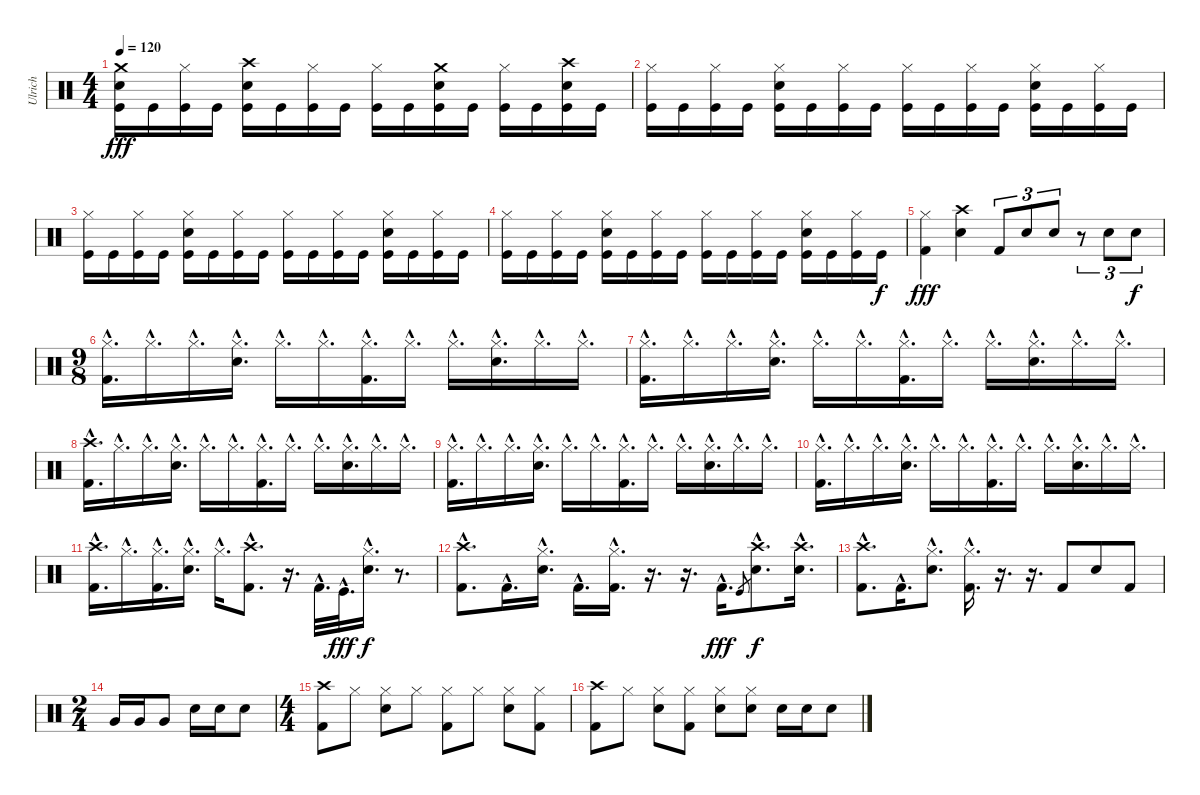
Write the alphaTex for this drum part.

\track ("Ulrich" "Ulrich") {instrument percussion}
\staff {score}
\articulation defaults
\ts (4 4)
\tempo 120
\clef neutral
\ks c
("Crash medium (hit)" "Kick (hit)" "Electric Snare (hit)").16{dy fff} "Kick (hit)".16 ("Hi-Hat (closed)" "Kick (hit)").16 "Kick (hit)".16 ("Crash high (hit)" "Kick (hit)" "Electric Snare (hit)").16 "Kick (hit)".16 ("Hi-Hat (closed)" "Kick (hit)").16 "Kick (hit)".16 ("Hi-Hat (closed)" "Kick (hit)").16 "Kick (hit)".16 ("Crash medium (hit)" "Kick (hit)" "Electric Snare (hit)").16 "Kick (hit)".16 ("Hi-Hat (closed)" "Kick (hit)").16 "Kick (hit)".16 ("Crash high (hit)" "Kick (hit)" "Electric Snare (hit)").16 "Kick (hit)".16 |
("Hi-Hat (closed)" "Kick (hit)").16 "Kick (hit)".16 ("Hi-Hat (closed)" "Kick (hit)").16 "Kick (hit)".16 ("Hi-Hat (closed)" "Kick (hit)" "Electric Snare (hit)").16 "Kick (hit)".16 ("Hi-Hat (closed)" "Kick (hit)").16 "Kick (hit)".16 ("Hi-Hat (closed)" "Kick (hit)").16 "Kick (hit)".16 ("Hi-Hat (closed)" "Kick (hit)").16 "Kick (hit)".16 ("Hi-Hat (closed)" "Kick (hit)" "Electric Snare (hit)").16 "Kick (hit)".16 ("Hi-Hat (closed)" "Kick (hit)").16 "Kick (hit)".16 |
("Hi-Hat (closed)" "Kick (hit)").16 "Kick (hit)".16 ("Hi-Hat (closed)" "Kick (hit)").16 "Kick (hit)".16 ("Hi-Hat (closed)" "Kick (hit)" "Electric Snare (hit)").16 "Kick (hit)".16 ("Hi-Hat (closed)" "Kick (hit)").16 "Kick (hit)".16 ("Hi-Hat (closed)" "Kick (hit)").16 "Kick (hit)".16 ("Hi-Hat (closed)" "Kick (hit)").16 "Kick (hit)".16 ("Hi-Hat (closed)" "Kick (hit)" "Electric Snare (hit)").16 "Kick (hit)".16 ("Hi-Hat (closed)" "Kick (hit)").16 "Kick (hit)".16 |
("Hi-Hat (closed)" "Kick (hit)").16 "Kick (hit)".16 ("Hi-Hat (closed)" "Kick (hit)").16 "Kick (hit)".16 ("Hi-Hat (closed)" "Kick (hit)" "Electric Snare (hit)").16 "Kick (hit)".16 ("Hi-Hat (closed)" "Kick (hit)").16 "Kick (hit)".16 ("Hi-Hat (closed)" "Kick (hit)").16 "Kick (hit)".16 ("Hi-Hat (closed)" "Kick (hit)").16 "Kick (hit)".16 ("Hi-Hat (closed)" "Kick (hit)" "Electric Snare (hit)").16 "Kick (hit)".16 ("Hi-Hat (closed)" "Kick (hit)").16 "Kick (hit)".16{dy f} |
("Hi-Hat (closed)" "Kick (hit) 2").4{dy fff} ("Crash high (hit)" "Electric Snare (hit)").4 "Kick (hit) 2".8{tu (3 2)} "Electric Snare (hit)".8{tu (3 2)} "Electric Snare (hit)".8{tu (3 2)} r.8{tu (3 2)} "Electric Snare (hit)".8{tu (3 2)} "Electric Snare (hit)".8{tu (3 2) dy f} |
\ts (9 8)
("Hi-Hat (closed)"{hac} "Kick (hit) 2"{hac}).16{d} "Hi-Hat (closed)"{hac}.16{d} "Hi-Hat (closed)"{hac}.16{d} ("Hi-Hat (closed)"{hac} "Electric Snare (hit)"{hac}).16{d} "Hi-Hat (closed)"{hac}.16{d} "Hi-Hat (closed)"{hac}.16{d} ("Hi-Hat (closed)"{hac} "Kick (hit) 2"{hac}).16{d} "Hi-Hat (closed)"{hac}.16{d} "Hi-Hat (closed)"{hac}.16{d} ("Hi-Hat (closed)"{hac} "Electric Snare (hit)"{hac}).16{d} "Hi-Hat (closed)"{hac}.16{d} "Hi-Hat (closed)"{hac}.16{d} |
("Hi-Hat (closed)"{hac} "Kick (hit) 2"{hac}).16{d} "Hi-Hat (closed)"{hac}.16{d} "Hi-Hat (closed)"{hac}.16{d} ("Hi-Hat (closed)"{hac} "Electric Snare (hit)"{hac}).16{d} "Hi-Hat (closed)"{hac}.16{d} "Hi-Hat (closed)"{hac}.16{d} ("Hi-Hat (closed)"{hac} "Kick (hit) 2"{hac}).16{d} "Hi-Hat (closed)"{hac}.16{d} "Hi-Hat (closed)"{hac}.16{d} ("Hi-Hat (closed)"{hac} "Electric Snare (hit)"{hac}).16{d} "Hi-Hat (closed)"{hac}.16{d} "Hi-Hat (closed)"{hac}.16{d} |
("Crash high (hit)"{hac} "Kick (hit) 2"{hac}).16{d} "Hi-Hat (closed)"{hac}.16{d} "Hi-Hat (closed)"{hac}.16{d} ("Hi-Hat (closed)"{hac} "Electric Snare (hit)"{hac}).16{d} "Hi-Hat (closed)"{hac}.16{d} "Hi-Hat (closed)"{hac}.16{d} ("Hi-Hat (closed)"{hac} "Kick (hit) 2"{hac}).16{d} "Hi-Hat (closed)"{hac}.16{d} "Hi-Hat (closed)"{hac}.16{d} ("Hi-Hat (closed)"{hac} "Electric Snare (hit)"{hac}).16{d} "Hi-Hat (closed)"{hac}.16{d} "Hi-Hat (closed)"{hac}.16{d} |
("Hi-Hat (closed)"{hac} "Kick (hit) 2"{hac}).16{d} "Hi-Hat (closed)"{hac}.16{d} "Hi-Hat (closed)"{hac}.16{d} ("Hi-Hat (closed)"{hac} "Electric Snare (hit)"{hac}).16{d} "Hi-Hat (closed)"{hac}.16{d} "Hi-Hat (closed)"{hac}.16{d} ("Hi-Hat (closed)"{hac} "Kick (hit) 2"{hac}).16{d} "Hi-Hat (closed)"{hac}.16{d} "Hi-Hat (closed)"{hac}.16{d} ("Hi-Hat (closed)"{hac} "Electric Snare (hit)"{hac}).16{d} "Hi-Hat (closed)"{hac}.16{d} "Hi-Hat (closed)"{hac}.16{d} |
("Hi-Hat (closed)"{hac} "Kick (hit) 2"{hac}).16{d} "Hi-Hat (closed)"{hac}.16{d} "Hi-Hat (closed)"{hac}.16{d} ("Hi-Hat (closed)"{hac} "Electric Snare (hit)"{hac}).16{d} "Hi-Hat (closed)"{hac}.16{d} "Hi-Hat (closed)"{hac}.16{d} ("Hi-Hat (closed)"{hac} "Kick (hit) 2"{hac}).16{d} "Hi-Hat (closed)"{hac}.16{d} "Hi-Hat (closed)"{hac}.16{d} ("Hi-Hat (closed)"{hac} "Electric Snare (hit)"{hac}).16{d} "Hi-Hat (closed)"{hac}.16{d} "Hi-Hat (closed)"{hac}.16{d} |
("Crash high (hit)"{hac} "Kick (hit) 2"{hac}).16{d} "Hi-Hat (closed)"{hac}.16{d} ("Hi-Hat (closed)"{hac} "Kick (hit) 2"{hac}).16{d} ("Hi-Hat (closed)"{hac} "Electric Snare (hit)"{hac}).16{d} "Hi-Hat (closed)"{hac}.16{d} ("Crash high (hit)"{hac} "Kick (hit) 2"{hac}).8{d} r.16{d} "Kick (hit) 2"{hac}.32{d} "Kick (hit)"{hac}.32{d dy fff} ("Hi-Hat (closed)"{hac} "Electric Snare (hit)"{hac}).16{d dy f} r.8{d} |
("Crash high (hit)"{hac} "Kick (hit) 2"{hac}).8{d} "Kick (hit) 2"{hac}.16{d} ("Hi-Hat (closed)"{hac} "Electric Snare (hit)"{hac}).16{d} "Kick (hit) 2"{hac}.16{d} ("Hi-Hat (closed)"{hac} "Kick (hit) 2"{hac}).16{d} r.16{d} r.16{d} "Kick (hit) 2"{hac}.16{d dy fff} "Kick (hit)".8{gr} ("Crash high (hit)"{hac} "Electric Snare (hit)"{hac}).8{d dy f} ("Crash high (hit)"{hac} "Electric Snare (hit)"{hac}).16{d} |
("Crash high (hit)"{hac} "Kick (hit) 2"{hac}).8{d} "Kick (hit) 2"{hac}.16{d} ("Hi-Hat (closed)"{hac} "Electric Snare (hit)"{hac}).8{d} ("Hi-Hat (closed)"{hac} "Kick (hit) 2"{hac}).16{d} r.16{d} r.16{d} "Kick (hit) 2".8 "Electric Snare (hit)".8 "Kick (hit) 2".8 |
\ts (2 4)
"Very Low Tom (hit)".16 "Very Low Tom (hit)".16 "Very Low Tom (hit)".8 "Electric Snare (hit)".16 "Electric Snare (hit)".16 "Electric Snare (hit)".8 |
\ts (4 4)
("Crash high (hit)" "Kick (hit) 2").8 "Hi-Hat (closed)".8 ("Hi-Hat (closed)" "Electric Snare (hit)").8 "Hi-Hat (closed)".8 ("Hi-Hat (closed)" "Kick (hit) 2").8 "Hi-Hat (closed)".8 ("Hi-Hat (closed)" "Electric Snare (hit)").8 ("Hi-Hat (closed)" "Kick (hit) 2").8 |
("Crash high (hit)" "Kick (hit) 2").8 "Hi-Hat (closed)".8 ("Hi-Hat (closed)" "Electric Snare (hit)").8 ("Hi-Hat (closed)" "Kick (hit) 2").8 ("Hi-Hat (closed)" "Electric Snare (hit)").8 ("Hi-Hat (closed)" "Electric Snare (hit)").8 "Electric Snare (hit)".16 "Electric Snare (hit)".16 "Electric Snare (hit)".8
